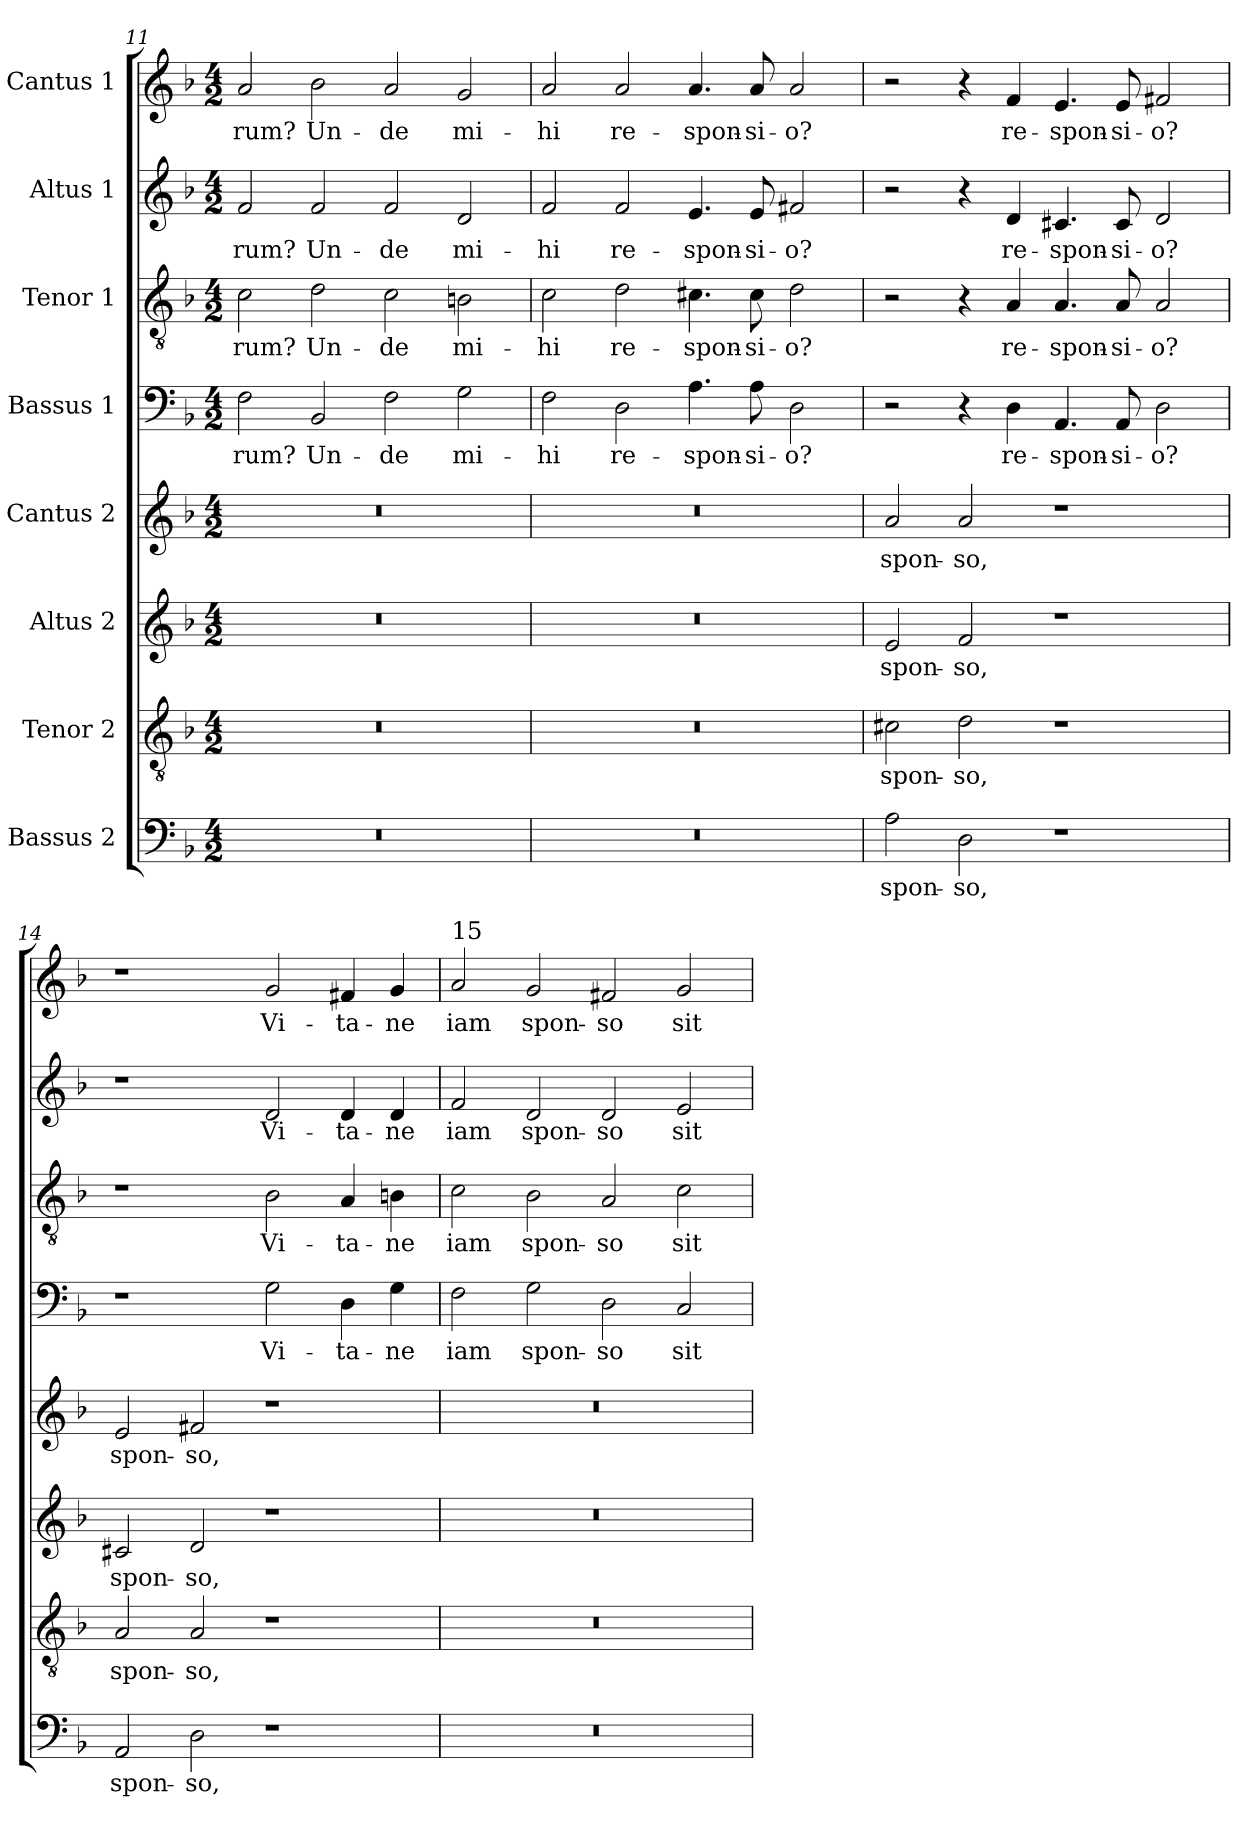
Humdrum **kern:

**kern	**text	**kern	**text	**kern	**text	**kern	**text	**kern	**text	**kern	**text	**kern	**text	**kern	**text
*part8	*part8	*part7	*part7	*part6	*part6	*part5	*part5	*part4	*part4	*part3	*part3	*part2	*part2	*part1	*part1
*staff8	*staff8	*staff7	*staff7	*staff6	*staff6	*staff5	*staff5	*staff4	*staff4	*staff3	*staff3	*staff2	*staff2	*staff1	*staff1
*I"Bassus 2	*	*I"Tenor 2	*	*I"Altus 2	*	*I"Cantus 2	*	*I"Bassus 1	*	*I"Tenor 1	*	*I"Altus 1	*	*I"Cantus 1	*
!!LO:PB:g=z
*clefF4	*	*clefGv2	*	*clefG2	*	*clefG2	*	*clefF4	*	*clefGv2	*	*clefG2	*	*clefG2	*
*k[b-]	*	*k[b-]	*	*k[b-]	*	*k[b-]	*	*k[b-]	*	*k[b-]	*	*k[b-]	*	*k[b-]	*
*M4/2	*	*M4/2	*	*M4/2	*	*M4/2	*	*M4/2	*	*M4/2	*	*M4/2	*	*M4/2	*
=11	=11	=11	=11	=11	=11	=11	=11	=11	=11	=11	=11	=11	=11	=11	=11
!	!	!	!	!	!	!	!	!	!LO:LY:b	!	!LO:LY:b	!	!LO:LY:b	!	!LO:LY:b
0r	.	0r	.	0r	.	0r	.	2F\	rum?	2c\	rum?	2f/	rum?	2a/	rum?
!	!	!	!	!	!	!	!	!	!LO:LY:b	!	!LO:LY:b	!	!LO:LY:b	!	!LO:LY:b
.	.	.	.	.	.	.	.	2BB-/	Un-	2d\	Un-	2f/	Un-	2b-\	Un-
!	!	!	!	!	!	!	!	!	!LO:LY:b	!	!LO:LY:b	!	!LO:LY:b	!	!LO:LY:b
.	.	.	.	.	.	.	.	2F\	de	2c\	de	2f/	de	2a/	de
!	!	!	!	!	!	!	!	!	!LO:LY:b	!	!LO:LY:b	!	!LO:LY:b	!	!LO:LY:b
.	.	.	.	.	.	.	.	2G\	mi-	2Bn\	mi-	2d/	mi-	2g/	mi-
=12	=12	=12	=12	=12	=12	=12	=12	=12	=12	=12	=12	=12	=12	=12	=12
!	!	!	!	!	!	!	!	!	!LO:LY:b	!	!LO:LY:b	!	!LO:LY:b	!	!LO:LY:b
0r	.	0r	.	0r	.	0r	.	2F\	hi	2c\	hi	2f/	hi	2a/	hi
!	!	!	!	!	!	!	!	!	!LO:LY:b	!	!LO:LY:b	!	!LO:LY:b	!	!LO:LY:b
.	.	.	.	.	.	.	.	2D\	re-	2d\	re-	2f/	re-	2a/	re-
!	!	!	!	!	!	!	!	!	!LO:LY:b	!	!LO:LY:b	!	!LO:LY:b	!	!LO:LY:b
.	.	.	.	.	.	.	.	4.A\	spon-	4.c#X\	spon-	4.e/	spon-	4.a/	spon-
!	!	!	!	!	!	!	!	!	!LO:LY:b	!	!LO:LY:b	!	!LO:LY:b	!	!LO:LY:b
.	.	.	.	.	.	.	.	8A\	si-	8c#\	si-	8e/	si-	8a/	si-
!	!	!	!	!	!	!	!	!	!LO:LY:b	!	!LO:LY:b	!	!LO:LY:b	!	!LO:LY:b
.	.	.	.	.	.	.	.	2D\	o?	2d\	o?	2f#X/	o?	2a/	o?
=13	=13	=13	=13	=13	=13	=13	=13	=13	=13	=13	=13	=13	=13	=13	=13
!	!LO:LY:b	!	!LO:LY:b	!	!LO:LY:b	!	!LO:LY:b	!	!	!	!	!	!	!	!
2A\	spon-	2c#X\	spon-	2e/	spon-	2a/	spon-	2r	.	2r	.	2r	.	2r	.
!	!LO:LY:b	!	!LO:LY:b	!	!LO:LY:b	!	!LO:LY:b	!	!	!	!	!	!	!	!
2D\	so,	2d\	so,	2f/	so,	2a/	so,	4r	.	4r	.	4r	.	4r	.
!	!	!	!	!	!	!	!	!	!LO:LY:b	!	!LO:LY:b	!	!LO:LY:b	!	!LO:LY:b
.	.	.	.	.	.	.	.	4D\	re-	4A/	re-	4d/	re-	4f/	re-
!	!	!	!	!	!	!	!	!	!LO:LY:b	!	!LO:LY:b	!	!LO:LY:b	!	!LO:LY:b
1r	.	1r	.	1r	.	1r	.	4.AA/	spon-	4.A/	spon-	4.c#X/	spon-	4.e/	spon-
!	!	!	!	!	!	!	!	!	!LO:LY:b	!	!LO:LY:b	!	!LO:LY:b	!	!LO:LY:b
.	.	.	.	.	.	.	.	8AA/	si-	8A/	si-	8c#/	si-	8e/	si-
!	!	!	!	!	!	!	!	!	!LO:LY:b	!	!LO:LY:b	!	!LO:LY:b	!	!LO:LY:b
.	.	.	.	.	.	.	.	2D\	o?	2A/	o?	2d/	o?	2f#X/	o?
=14	=14	=14	=14	=14	=14	=14	=14	=14	=14	=14	=14	=14	=14	=14	=14
!	!LO:LY:b	!	!LO:LY:b	!	!LO:LY:b	!	!LO:LY:b	!	!	!	!	!	!	!	!
2AA/	spon-	2A/	spon-	2c#X/	spon-	2e/	spon-	1r	.	1r	.	1r	.	1r	.
!	!LO:LY:b	!	!LO:LY:b	!	!LO:LY:b	!	!LO:LY:b	!	!	!	!	!	!	!	!
2D\	so,	2A/	so,	2d/	so,	2f#X/	so,	.	.	.	.	.	.	.	.
!	!	!	!	!	!	!	!	!	!LO:LY:b	!	!LO:LY:b	!	!LO:LY:b	!	!LO:LY:b
1r	.	1r	.	1r	.	1r	.	2G\	Vi-	2B-\	Vi-	2d/	Vi-	2g/	Vi-
!	!	!	!	!	!	!	!	!	!LO:LY:b	!	!LO:LY:b	!	!LO:LY:b	!	!LO:LY:b
.	.	.	.	.	.	.	.	4D\	ta-	4A/	ta-	4d/	ta-	4f#X/	ta-
!	!	!	!	!	!	!	!	!	!LO:LY:b	!	!LO:LY:b	!	!LO:LY:b	!	!LO:LY:b
.	.	.	.	.	.	.	.	4G\	ne	4Bn\	ne	4d/	ne	4g/	ne
!!LO:LB:g=z
=15	=15	=15	=15	=15	=15	=15	=15	=15	=15	=15	=15	=15	=15	=15	=15
!	!	!	!	!	!	!	!	!	!	!	!	!	!	!LO:TX:a:t=15	!
!	!	!	!	!	!	!	!	!	!LO:LY:b	!	!LO:LY:b	!	!LO:LY:b	!	!LO:LY:b
0r	.	0r	.	0r	.	0r	.	2F\	iam	2c\	iam	2f/	iam	2a/	iam
!	!	!	!	!	!	!	!	!	!LO:LY:b	!	!LO:LY:b	!	!LO:LY:b	!	!LO:LY:b
.	.	.	.	.	.	.	.	2G\	spon-	2B-\	spon-	2d/	spon-	2g/	spon-
!	!	!	!	!	!	!	!	!	!LO:LY:b	!	!LO:LY:b	!	!LO:LY:b	!	!LO:LY:b
.	.	.	.	.	.	.	.	2D\	so	2A/	so	2d/	so	2f#X/	so
!	!	!	!	!	!	!	!	!	!LO:LY:b	!	!LO:LY:b	!	!LO:LY:b	!	!LO:LY:b
.	.	.	.	.	.	.	.	2C/	sit	2c\	sit	2e/	sit	2g/	sit
=	=	=	=	=	=	=	=	=	=	=	=	=	=	=	=
*-	*-	*-	*-	*-	*-	*-	*-	*-	*-	*-	*-	*-	*-	*-	*-
